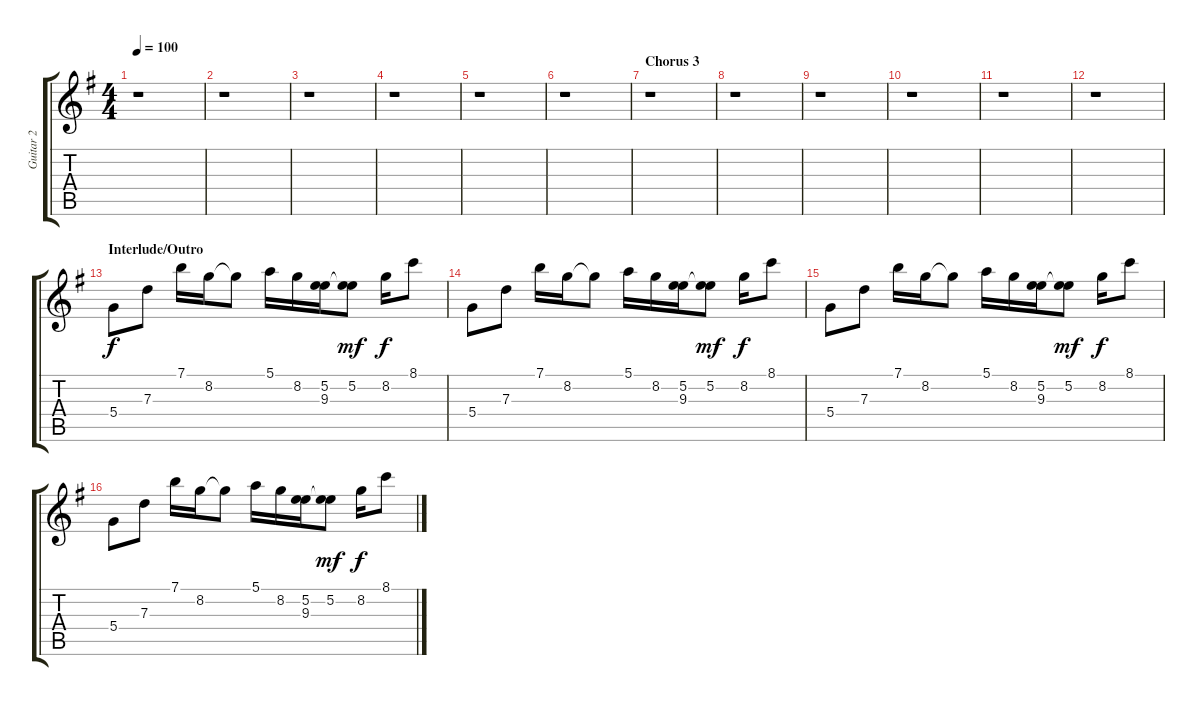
\track ("Guitar 2" "Guitar 2") {instrument overdrivenguitar}
\staff {score tabs}
\tuning (E4 B3 G3 D3 A2 E2) {hide}
\ts (4 4)
\tempo 100
\clef g2
\ks g
r.1{dy f} |
r.1 |
r.1 |
r.1 |
r.1 |
r.1 |
\section ("" "Chorus 3")
r.1 |
r.1 |
r.1 |
r.1 |
r.1 |
r.1 |
\section ("" "Interlude/Outro")
5.4.8 7.3.8 7.1.16 8.2.16 8.2{t}.8 5.1.16 8.2.16 (5.2 9.3).16 (5.2 9.3{t}).8{dy mf} 8.2.16{dy f} 8.1.8 |
5.4.8 7.3.8 7.1.16 8.2.16 8.2{t}.8 5.1.16 8.2.16 (5.2 9.3).16 (5.2 9.3{t}).8{dy mf} 8.2.16{dy f} 8.1.8 |
5.4.8 7.3.8 7.1.16 8.2.16 8.2{t}.8 5.1.16 8.2.16 (5.2 9.3).16 (5.2 9.3{t}).8{dy mf} 8.2.16{dy f} 8.1.8 |
5.4.8 7.3.8 7.1.16 8.2.16 8.2{t}.8 5.1.16 8.2.16 (5.2 9.3).16 (5.2 9.3{t}).8{dy mf} 8.2.16{dy f} 8.1.8
